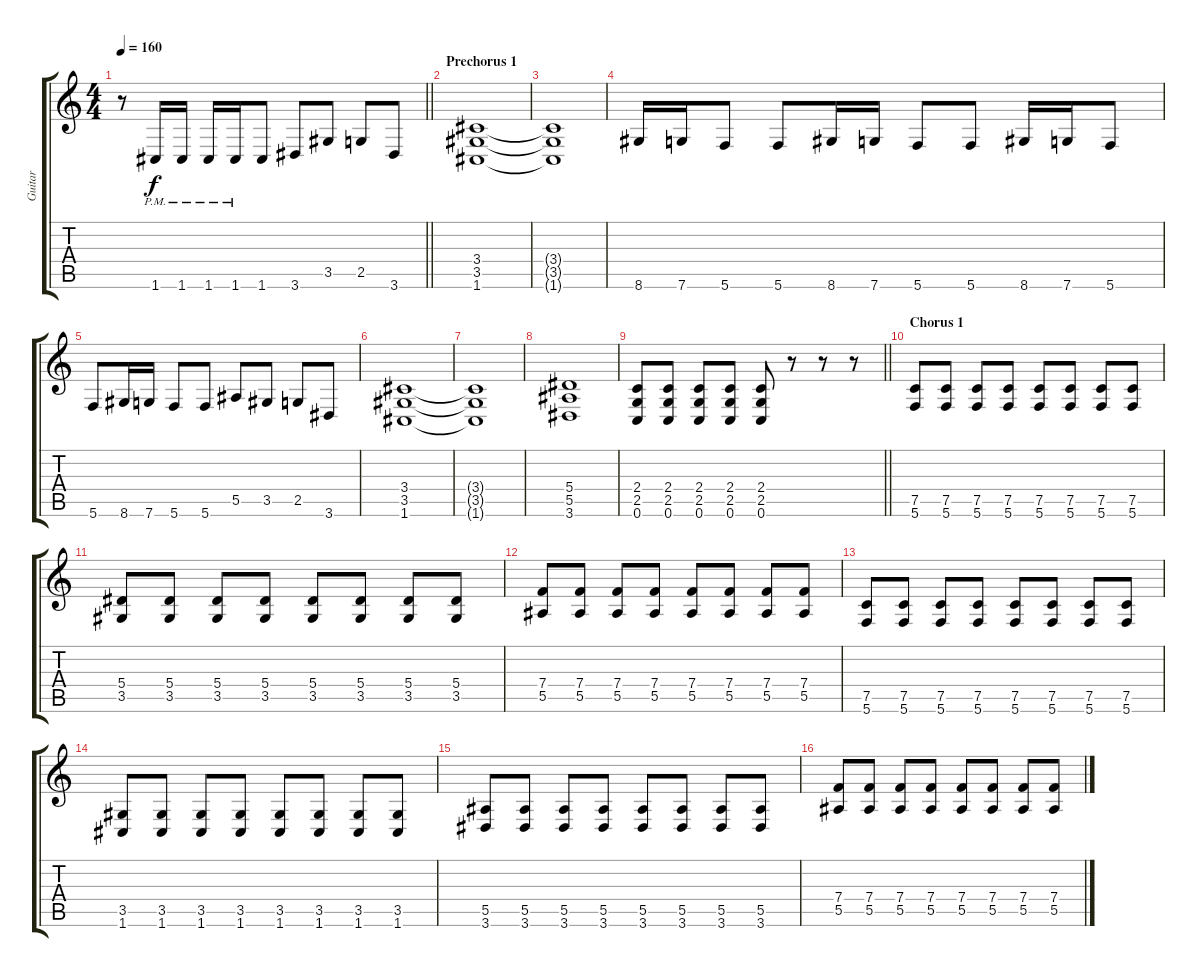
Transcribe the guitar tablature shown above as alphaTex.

\track ("Guitar" "Guitar") {instrument distortionguitar}
\staff {score tabs}
\tuning (C4 G3 Eb3 Bb2 F2 C2) {hide}
\ts (4 4)
\tempo 160
\clef g2
\barLineRight lightlight
\ks c
r.8{dy mf} 1.6{pm}.16{dy f} 1.6{pm}.16 1.6{pm}.16 1.6{pm}.16 1.6.8 3.6.8 3.5.8 2.5.8 3.6.8 |
\section ("" "Prechorus 1")
(3.4 3.5 1.6).1 |
(3.4{t} 3.5{t} 1.6{t}).1 |
8.6.16 7.6.16 5.6.8 5.6.8 8.6.16 7.6.16 5.6.8 5.6.8 8.6.16 7.6.16 5.6.8 |
5.6.8 8.6.16 7.6.16 5.6.8 5.6.8 5.5.8 3.5.8 2.5.8 3.6.8 |
(3.4 3.5 1.6).1 |
(3.4{t} 3.5{t} 1.6{t}).1 |
(5.4 5.5 3.6).1 |
\barLineRight lightlight
(2.4 2.5 0.6).8 (2.4 2.5 0.6).8 (2.4 2.5 0.6).8 (2.4 2.5 0.6).8 (2.4 2.5 0.6).8 r.8 r.8 r.8 |
\section ("" "Chorus 1")
(7.5 5.6).8 (7.5 5.6).8 (7.5 5.6).8 (7.5 5.6).8 (7.5 5.6).8 (7.5 5.6).8 (7.5 5.6).8 (7.5 5.6).8 |
(5.4 3.5).8 (5.4 3.5).8 (5.4 3.5).8 (5.4 3.5).8 (5.4 3.5).8 (5.4 3.5).8 (5.4 3.5).8 (5.4 3.5).8 |
(7.4 5.5).8 (7.4 5.5).8 (7.4 5.5).8 (7.4 5.5).8 (7.4 5.5).8 (7.4 5.5).8 (7.4 5.5).8 (7.4 5.5).8 |
(7.5 5.6).8 (7.5 5.6).8 (7.5 5.6).8 (7.5 5.6).8 (7.5 5.6).8 (7.5 5.6).8 (7.5 5.6).8 (7.5 5.6).8 |
(3.5 1.6).8 (3.5 1.6).8 (3.5 1.6).8 (3.5 1.6).8 (3.5 1.6).8 (3.5 1.6).8 (3.5 1.6).8 (3.5 1.6).8 |
(5.5 3.6).8 (5.5 3.6).8 (5.5 3.6).8 (5.5 3.6).8 (5.5 3.6).8 (5.5 3.6).8 (5.5 3.6).8 (5.5 3.6).8 |
(7.4 5.5).8 (7.4 5.5).8 (7.4 5.5).8 (7.4 5.5).8 (7.4 5.5).8 (7.4 5.5).8 (7.4 5.5).8 (7.4 5.5).8
